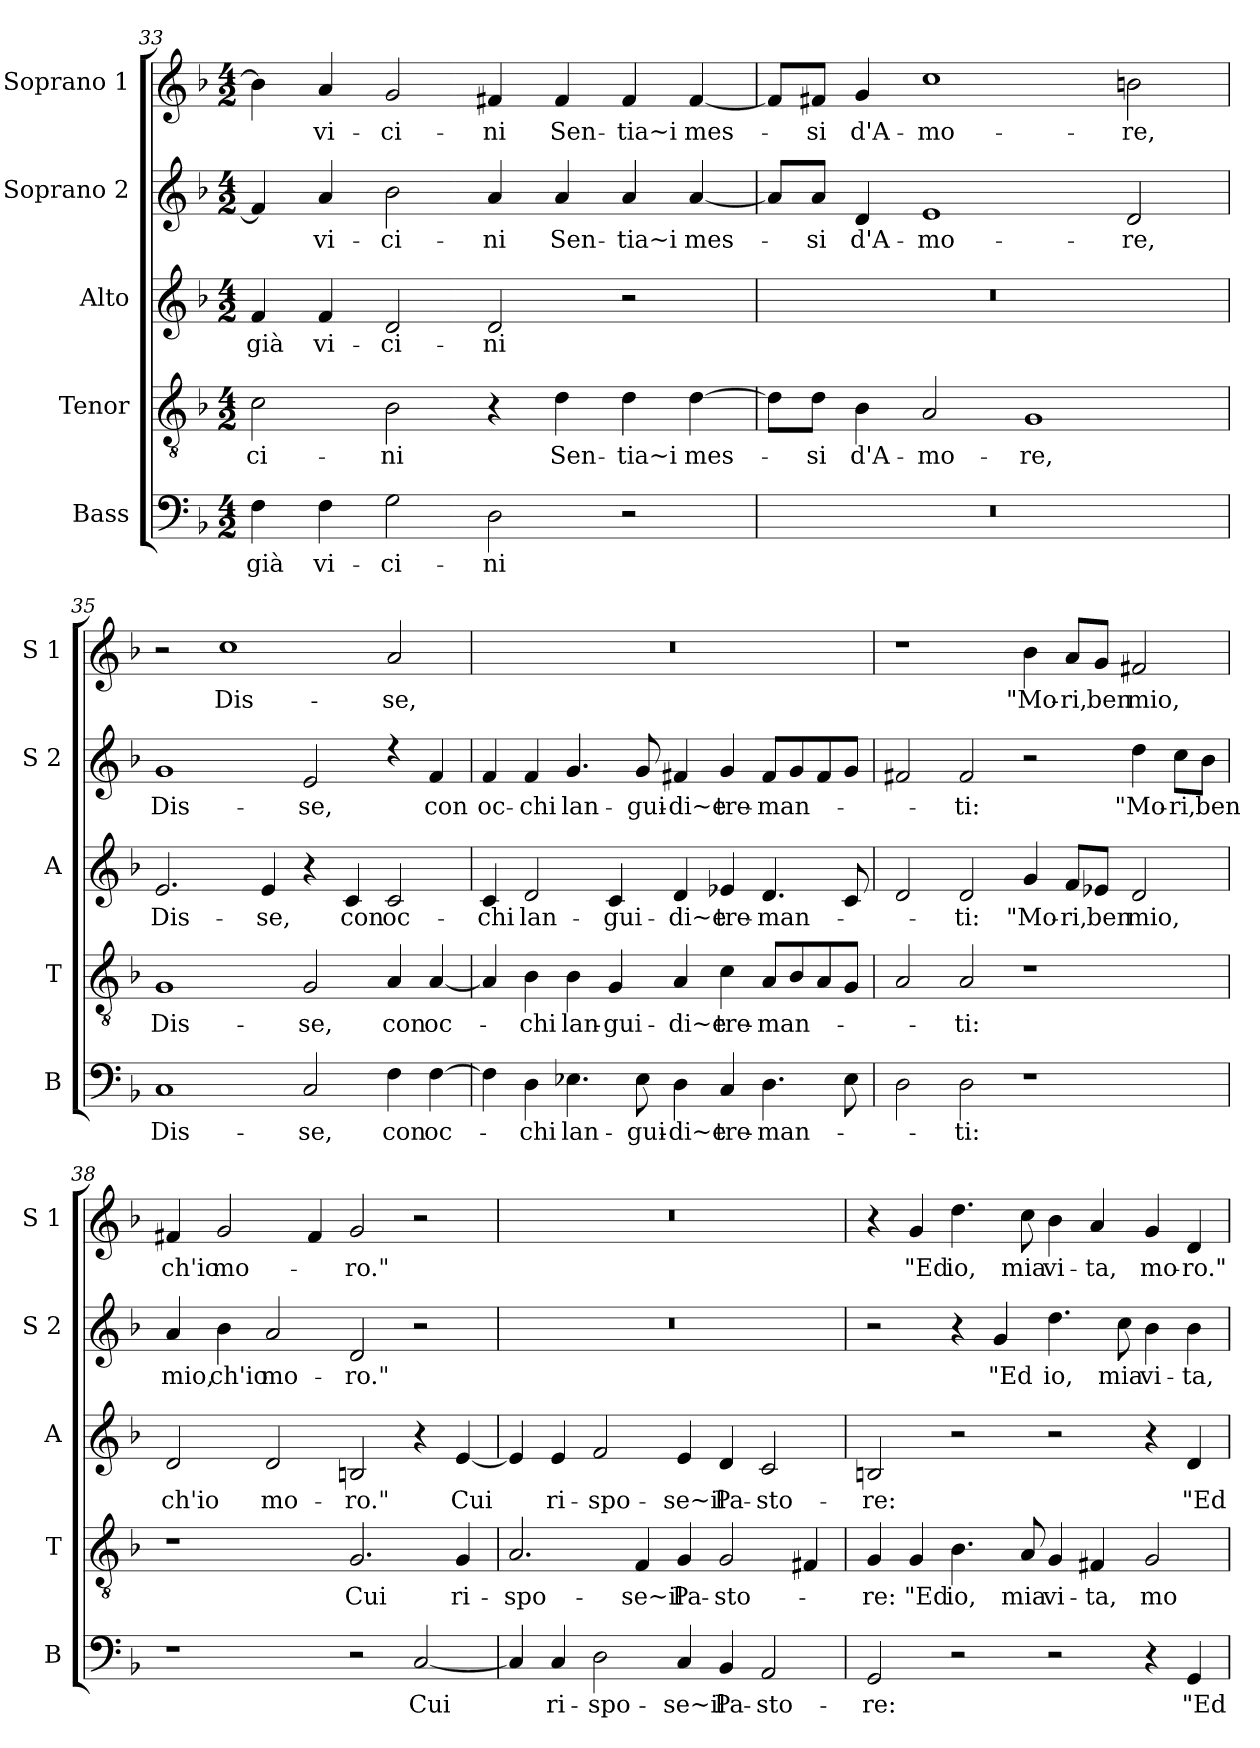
**kern	**text	**kern	**text	**kern	**text	**kern	**text	**kern	**text
*part5	*part5	*part4	*part4	*part3	*part3	*part2	*part2	*part1	*part1
*staff5	*staff5	*staff4	*staff4	*staff3	*staff3	*staff2	*staff2	*staff1	*staff1
*I"Bass	*	*I"Tenor	*	*I"Alto	*	*I"Soprano 2	*	*I"Soprano 1	*
*I'B	*	*I'T	*	*I'A	*	*I'S 2	*	*I'S 1	*
*clefF4	*	*clefGv2	*	*clefG2	*	*clefG2	*	*clefG2	*
*k[b-]	*	*k[b-]	*	*k[b-]	*	*k[b-]	*	*k[b-]	*
*F:	*	*F:	*	*F:	*	*F:	*	*F:	*
*M4/2	*	*M4/2	*	*M4/2	*	*M4/2	*	*M4/2	*
=33	=33	=33	=33	=33	=33	=33	=33	=33	=33
4F\	già	2c\	-ci-	4f/	già	4f/]	.	4b-\]	.
4F\	vi-	.	.	4f/	vi-	4a/	vi-	4a/	vi-
2G\	-ci-	2B-\	-ni	2d/	-ci-	2b-\	-ci-	2g/	-ci-
2D\	-ni	4r	.	2d/	-ni	4a/	-ni	4f#X/	-ni
.	.	4d\	Sen-	.	.	4a/	Sen-	4f#/	Sen-
2r	.	4d\	-tia~i	2r	.	4a/	-tia~i	4f#/	-tia~i
.	.	[4d\	mes-	.	.	[4a/	mes-	[4f#/	mes-
=34	=34	=34	=34	=34	=34	=34	=34	=34	=34
0r	.	8d\L]	.	0r	.	8a/L]	.	8f#/L]	.
.	.	8d\J	-si	.	.	8a/J	-si	8f#X/J	-si
.	.	4B-\	d'A-	.	.	4d/	d'A-	4g/	d'A-
.	.	2A/	-mo-	.	.	1e	-mo-	1cc	-mo-
.	.	1G	-re,	.	.	.	.	.	.
.	.	.	.	.	.	2d/	-re,	2bn\	-re,
!!LO:PB:g=z
=35	=35	=35	=35	=35	=35	=35	=35	=35	=35
1C	Dis-	1G	Dis-	2.e/	Dis-	1g	Dis-	2r	.
.	.	.	.	.	.	.	.	1cc	Dis-
.	.	.	.	4e/	-se,	.	.	.	.
2C/	-se,	2G/	-se,	4r	.	2e/	-se,	.	.
.	.	.	.	4c/	con	.	.	.	.
4F\	con	4A/	con	2c/	oc-	4rcc	.	2a/	-se,
[4F\	oc-	[4A/	oc-	.	.	4f/	con	.	.
=36	=36	=36	=36	=36	=36	=36	=36	=36	=36
4F\]	.	4A/]	.	4c/	-chi	4f/	oc-	0r	.
4D\	-chi	4B-\	-chi	2d/	lan-	4f/	-chi	.	.
4.E-X\	lan-	4B-\	lan-	.	.	4.g/	lan-	.	.
.	.	4G/	-gui-	4c/	-gui-	.	.	.	.
8E-\	-gui-	.	.	.	.	8g/	-gui-	.	.
4D\	-di~e	4A/	-di~e	4d/	-di~e	4f#X/	-di~e	.	.
4C/	tre-	4c\	tre-	4e-X/	tre-	4g/	tre-	.	.
4.D\	-man-	8A/L	-man-	4.d/	-man-	8f#/L	-man-	.	.
.	.	8B-/	.	.	.	8g/	.	.	.
.	.	8A/	.	.	.	8f#/	.	.	.
8E-\	.	8G/J	.	8c/	.	8g/J	.	.	.
!!LO:LB:g=z
=37	=37	=37	=37	=37	=37	=37	=37	=37	=37
2D\	.	2A/	.	2d/	.	2f#X/	.	1r	.
2D\	-ti:	2A/	-ti:	2d/	-ti:	2f#/	-ti:	.	.
1r	.	1r	.	4g/	"Mo-	2r	.	4b-\	"Mo-
.	.	.	.	8f/L	-ri,	.	.	8a/L	-ri,
.	.	.	.	8e-X/J	ben	.	.	8g/J	ben
.	.	.	.	2d/	mio,	4dd\	"Mo-	2f#X/	mio,
.	.	.	.	.	.	8cc\L	-ri,	.	.
.	.	.	.	.	.	8b-\J	ben	.	.
=38	=38	=38	=38	=38	=38	=38	=38	=38	=38
1r	.	1r	.	2d/	ch'io	4a/	mio,	4f#X/	ch'io
.	.	.	.	.	.	4b-\	ch'io	2g/	mo-
.	.	.	.	2d/	mo-	2a/	mo-	.	.
.	.	.	.	.	.	.	.	4f#/	.
2r	.	2.G/	Cui	2Bn/	-ro."	2d/	-ro."	2g/	-ro."
[2C/	Cui	.	.	4r	.	2r	.	2r	.
.	.	4G/	ri-	[4e/	Cui	.	.	.	.
=39	=39	=39	=39	=39	=39	=39	=39	=39	=39
4C/]	.	2.A/	-spo-	4e/]	.	0r	.	0r	.
4C/	ri-	.	.	4e/	ri-	.	.	.	.
2D\	-spo-	.	.	2f/	-spo-	.	.	.	.
.	.	4F/	-se~il	.	.	.	.	.	.
4C/	-se~il	4G/	Pa-	4e/	-se~il	.	.	.	.
4BB-/	Pa-	2G/	-sto-	4d/	Pa-	.	.	.	.
2AA/	-sto-	.	.	2c/	-sto-	.	.	.	.
.	.	4F#X/	.	.	.	.	.	.	.
!!LO:PB:g=z
=40	=40	=40	=40	=40	=40	=40	=40	=40	=40
2GG/	-re:	4G/	-re:	2Bn/	-re:	2r	.	4r	.
.	.	4G/	"Ed	.	.	.	.	4g/	"Ed
2r	.	4.B-\	io,	2r	.	4r	.	4.dd\	io,
.	.	.	.	.	.	4g/	"Ed	.	.
.	.	8A/	mia	.	.	.	.	8cc\	mia
2r	.	4G/	vi-	2r	.	4.dd\	io,	4b-\	vi-
.	.	4F#X/	-ta,	.	.	.	.	4a/	-ta,
.	.	.	.	.	.	8cc\	mia	.	.
4r	.	2G/	mo-	4r	.	4b-\	vi-	4g/	mo-
4GG/	"Ed	.	.	4d/	"Ed	4b-\	-ta,	4d/	-ro."
=	=	=	=	=	=	=	=	=	=
*-	*-	*-	*-	*-	*-	*-	*-	*-	*-
